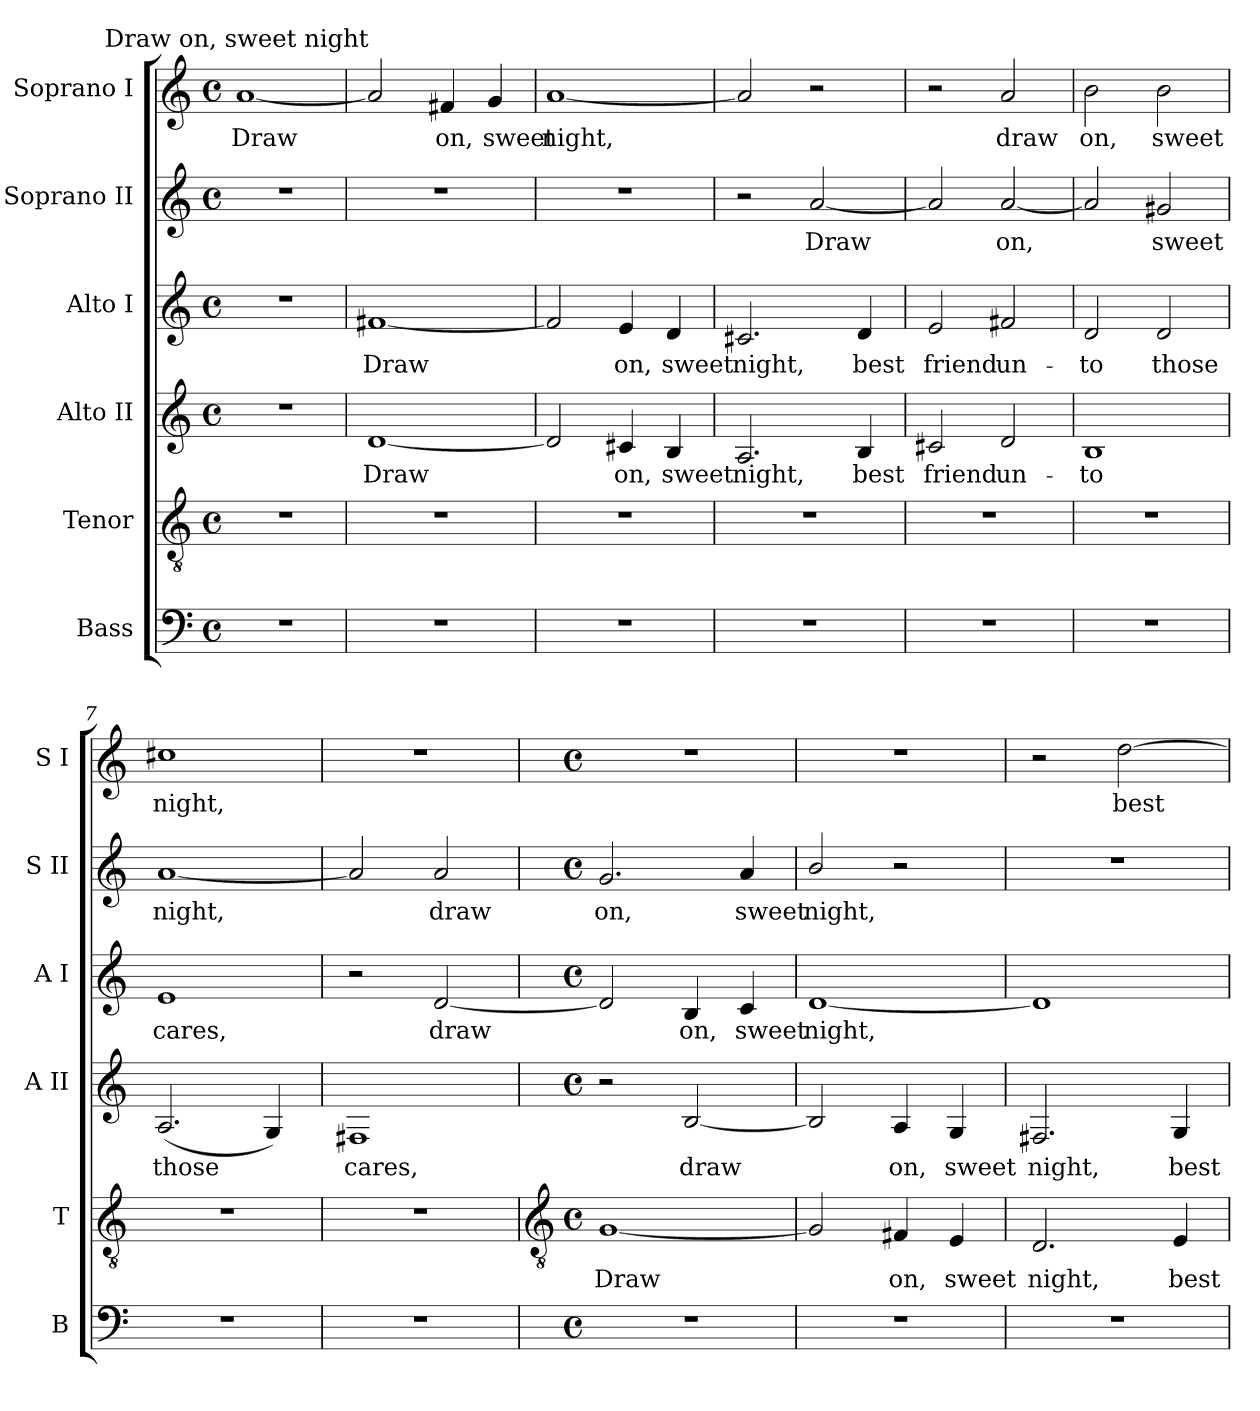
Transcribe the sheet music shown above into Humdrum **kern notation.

**kern	**kern	**text	**kern	**text	**kern	**text	**kern	**text	**kern	**text
*part6	*part5	*part5	*part4	*part4	*part3	*part3	*part2	*part2	*part1	*part1
*staff6	*staff5	*staff5	*staff4	*staff4	*staff3	*staff3	*staff2	*staff2	*staff1	*staff1
*I"Bass	*I"Tenor	*	*I"Alto II	*	*I"Alto I	*	*I"Soprano II	*	*I"Soprano I	*
*I'B	*I'T	*	*I'A II	*	*I'A I	*	*I'S II	*	*I'S I	*
*clefF4	*clefGv2	*	*clefG2	*	*clefG2	*	*clefG2	*	*clefG2	*
*k[]	*k[]	*	*k[]	*	*k[]	*	*k[]	*	*k[]	*
*C:	*C:	*	*C:	*	*C:	*	*C:	*	*C:	*
*M4/4	*M4/4	*	*M4/4	*	*M4/4	*	*M4/4	*	*M4/4	*
*met(c)	*met(c)	*	*met(c)	*	*met(c)	*	*met(c)	*	*met(c)	*
=1	=1	=1	=1	=1	=1	=1	=1	=1	=1	=1
!	!	!	!	!	!	!	!	!	!LO:TX:a:cj:t=Draw on, sweet night	!
!	!	!	!	!	!	!	!	!	!	!LO:LY:b
1r	1r	.	1r	.	1r	.	1r	.	[1a	Draw
=2	=2	=2	=2	=2	=2	=2	=2	=2	=2	=2
!	!	!	!	!LO:LY:b	!	!LO:LY:b	!	!	!	!
1r	1r	.	[1d	Draw	[1f#X	Draw	1r	.	2a]	.
!	!	!	!	!	!	!	!	!	!	!LO:LY:b
.	.	.	.	.	.	.	.	.	4f#X	on,
!	!	!	!	!	!	!	!	!	!	!LO:LY:b
.	.	.	.	.	.	.	.	.	4g	sweet
=3	=3	=3	=3	=3	=3	=3	=3	=3	=3	=3
!	!	!	!	!	!	!	!	!	!	!LO:LY:b
1r	1r	.	2d]	.	2f#]	.	1r	.	[1a	night,
!	!	!	!	!LO:LY:b	!	!LO:LY:b	!	!	!	!
.	.	.	4c#X	on,	4e	on,	.	.	.	.
!	!	!	!	!LO:LY:b	!	!LO:LY:b	!	!	!	!
.	.	.	4B	sweet	4d	sweet	.	.	.	.
=4	=4	=4	=4	=4	=4	=4	=4	=4	=4	=4
!	!	!	!	!LO:LY:b	!	!LO:LY:b	!	!	!	!
1r	1r	.	2.A	night,	2.c#X	night,	2r	.	2a]	.
!	!	!	!	!	!	!	!	!LO:LY:b	!	!
.	.	.	.	.	.	.	[2a	Draw	2r	.
!	!	!	!	!LO:LY:b	!	!LO:LY:b	!	!	!	!
.	.	.	4B	best	4d	best	.	.	.	.
=5	=5	=5	=5	=5	=5	=5	=5	=5	=5	=5
!	!	!	!	!LO:LY:b	!	!LO:LY:b	!	!	!	!
1r	1r	.	2c#X	friend	2e	friend	2a]	.	2r	.
!	!	!	!	!LO:LY:b	!	!LO:LY:b	!	!LO:LY:b	!	!LO:LY:b
.	.	.	2d	un-	2f#X	un-	[2a	on,	2a	draw
=6	=6	=6	=6	=6	=6	=6	=6	=6	=6	=6
!	!	!	!	!LO:LY:b	!	!LO:LY:b	!	!	!	!LO:LY:b
1r	1r	.	1B	-to	2d	-to	2a]	.	2b	on,
!	!	!	!	!	!	!LO:LY:b	!	!LO:LY:b	!	!LO:LY:b
.	.	.	.	.	2d	those	2g#X	sweet	2b	sweet
=7	=7	=7	=7	=7	=7	=7	=7	=7	=7	=7
!	!	!	!	!LO:LY:b	!	!LO:LY:b	!	!LO:LY:b	!	!LO:LY:b
1r	1r	.	(<2.A	those	1e	cares,	[1a	night,	1cc#X	night,
.	.	.	4G)	.	.	.	.	.	.	.
=8	=8	=8	=8	=8	=8	=8	=8	=8	=8	=8
!	!	!	!	!LO:LY:b	!	!	!	!	!	!
1r	1r	.	1F#X	cares,	2r	.	2a]	.	1r	.
!	!	!	!	!	!	!LO:LY:b	!	!LO:LY:b	!	!
.	.	.	.	.	[2d	draw	2a	draw	.	.
!!LO:LB:g=z
=9	=9	=9	=9	=9	=9	=9	=9	=9	=9	=9
*	*clefGv2	*	*	*	*	*	*	*	*	*
*M4/4	*M4/4	*	*M4/4	*	*M4/4	*	*M4/4	*	*M4/4	*
*met(c)	*met(c)	*	*met(c)	*	*met(c)	*	*met(c)	*	*met(c)	*
!	!	!LO:LY:b	!	!	!	!	!	!LO:LY:b	!	!
1r	[1G	Draw	2r	.	2d]	.	2.g	on,	1r	.
!	!	!	!	!LO:LY:b	!	!LO:LY:b	!	!	!	!
.	.	.	[2B	draw	4B	on,	.	.	.	.
!	!	!	!	!	!	!LO:LY:b	!	!LO:LY:b	!	!
.	.	.	.	.	4c	sweet	4a	sweet	.	.
=10	=10	=10	=10	=10	=10	=10	=10	=10	=10	=10
!	!	!	!	!	!	!LO:LY:b	!	!LO:LY:b	!	!
1r	2G]	.	2B]	.	[1d	night,	2b/	night,	1r	.
!	!	!LO:LY:b	!	!LO:LY:b	!	!	!	!	!	!
.	4F#X	on,	4A	on,	.	.	2r	.	.	.
!	!	!LO:LY:b	!	!LO:LY:b	!	!	!	!	!	!
.	4E	sweet	4G	sweet	.	.	.	.	.	.
=11	=11	=11	=11	=11	=11	=11	=11	=11	=11	=11
!	!	!LO:LY:b	!	!LO:LY:b	!	!	!	!	!	!
1r	2.D	night,	2.F#X	night,	1d]	.	1r	.	2r	.
!	!	!	!	!	!	!	!	!	!	!LO:LY:b
.	.	.	.	.	.	.	.	.	[2dd	best
!	!	!LO:LY:b	!	!LO:LY:b	!	!	!	!	!	!
.	4E	best	4G	best	.	.	.	.	.	.
=	=	=	=	=	=	=	=	=	=	=
*-	*-	*-	*-	*-	*-	*-	*-	*-	*-	*-
